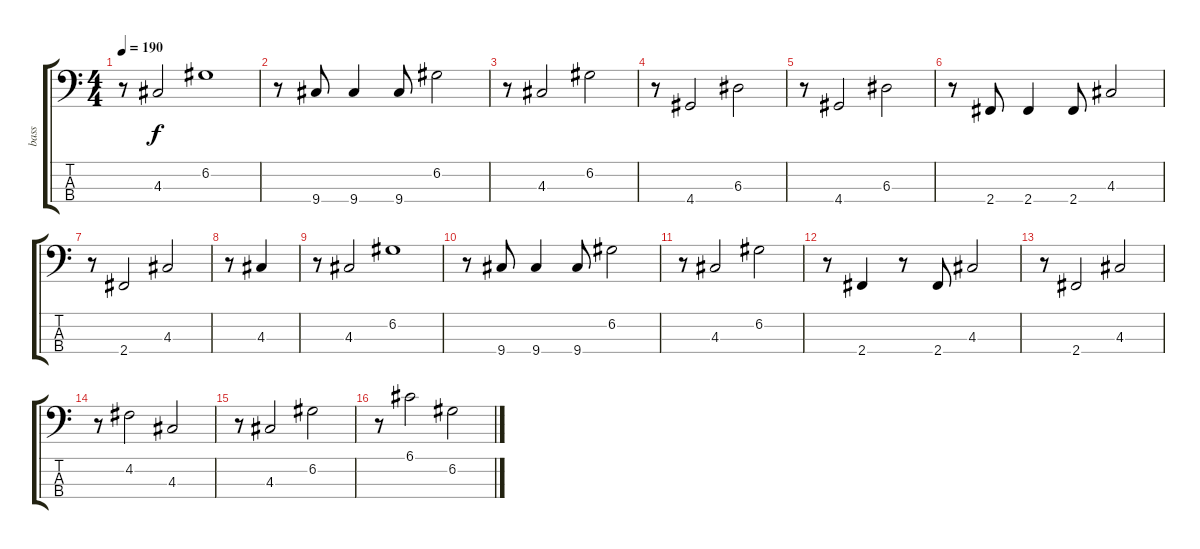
\track ("bass" "bass") {instrument electricbassfinger}
\staff {score tabs}
\tuning (G2 D2 A1 E1) {hide}
\ts (4 4)
\tempo 190
\clef f4
\ks c
r.8{dy f} 4.3.2 6.2.1 |
r.8 9.4.8 9.4.4 9.4.8 6.2.2 |
r.8 4.3.2 6.2.2 |
r.8 4.4.2 6.3.2 |
r.8 4.4.2 6.3.2 |
r.8 2.4.8 2.4.4 2.4.8 4.3.2 |
r.8 2.4.2 4.3.2 |
r.8 4.3.4 |
r.8 4.3.2 6.2.1 |
r.8 9.4.8 9.4.4 9.4.8 6.2.2 |
r.8 4.3.2 6.2.2 |
r.8 2.4.4 r.8 2.4.8 4.3.2 |
r.8 2.4.2 4.3.2 |
r.8 4.2.2 4.3.2 |
r.8 4.3.2 6.2.2 |
r.8 6.1.2 6.2.2
